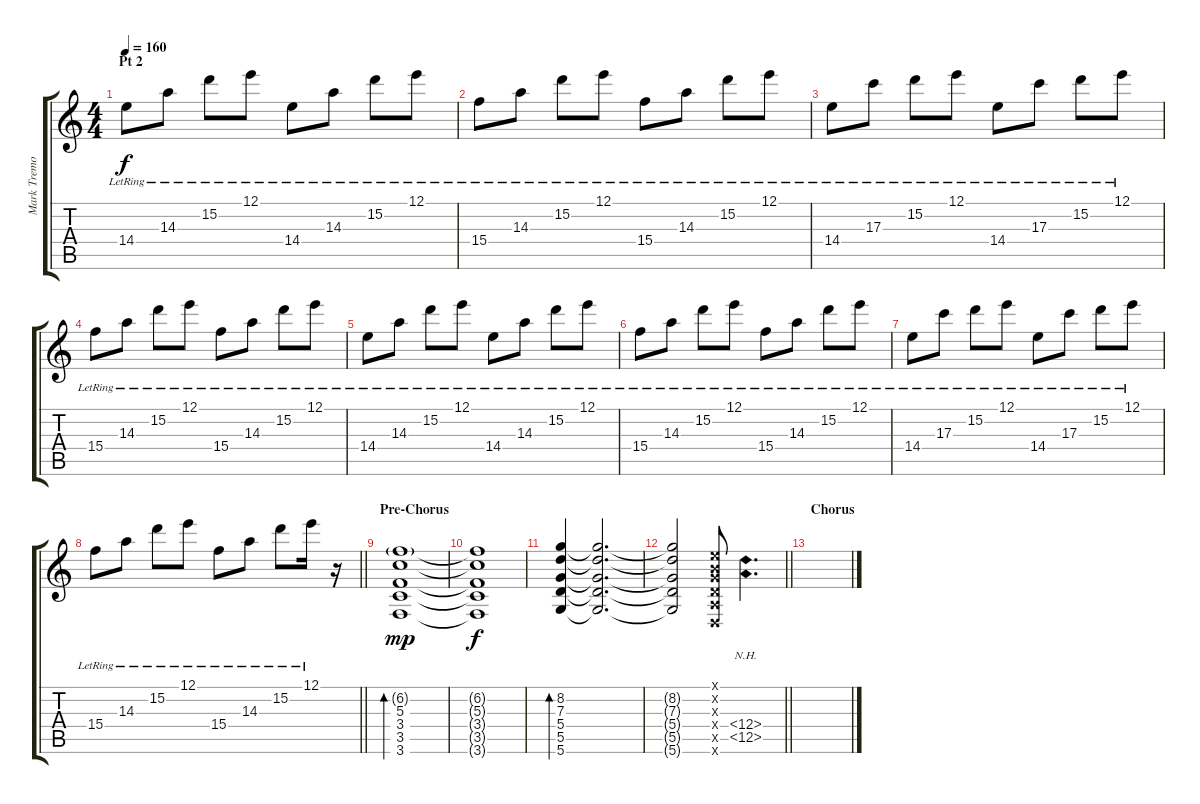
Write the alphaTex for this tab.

\track ("Mark Tremonti [Overdubbed/FX]" "Mark Tremo") {instrument distortionguitar}
\staff {score tabs}
\tuning (E4 B3 G3 D3 A2 D2) {hide}
\ts (4 4)
\section ("" "Pt 2")
\tempo 160
\clef g2
\ks c
14.4{lr}.8{dy f} 14.3{lr}.8 15.2{lr}.8 12.1{lr}.8 14.4{lr}.8 14.3{lr}.8 15.2{lr}.8 12.1{lr}.8 |
15.4{lr}.8 14.3{lr}.8 15.2{lr}.8 12.1{lr}.8 15.4{lr}.8 14.3{lr}.8 15.2{lr}.8 12.1{lr}.8 |
14.4{lr}.8 17.3{lr}.8 15.2{lr}.8 12.1{lr}.8 14.4{lr}.8 17.3{lr}.8 15.2{lr}.8 12.1{lr}.8 |
15.4{lr}.8 14.3{lr}.8 15.2{lr}.8 12.1{lr}.8 15.4{lr}.8 14.3{lr}.8 15.2{lr}.8 12.1{lr}.8 |
14.4{lr}.8 14.3{lr}.8 15.2{lr}.8 12.1{lr}.8 14.4{lr}.8 14.3{lr}.8 15.2{lr}.8 12.1{lr}.8 |
15.4{lr}.8 14.3{lr}.8 15.2{lr}.8 12.1{lr}.8 15.4{lr}.8 14.3{lr}.8 15.2{lr}.8 12.1{lr}.8 |
14.4{lr}.8 17.3{lr}.8 15.2{lr}.8 12.1{lr}.8 14.4{lr}.8 17.3{lr}.8 15.2{lr}.8 12.1{lr}.8 |
\barLineRight lightlight
15.4{lr}.8 14.3{lr}.8 15.2{lr}.8 12.1{lr}.8 15.4{lr}.8 14.3{lr}.8 15.2{lr}.8 12.1{lr}.16 r.16{volume 9} |
\section ("" "Pre-Chorus")
(6.2{g} 5.3 3.4 3.5 3.6).1{bd 120 dy mp volume 2 balance 2} |
(6.2{t} 5.3{t} 3.4{t} 3.5{t} 3.6{t}).1{dy f} |
(8.2 7.3 5.4 5.5 5.6).4{bd 60 volume 7} (8.2{t} 7.3{t} 5.4{t} 5.5{t} 5.6{t}).2{d volume 4} |
\barLineRight lightlight
(8.2{t} 7.3{t} 5.4{t} 5.5{t} 5.6{t}).2{volume 11} (0.1{x} 0.2{x} 0.3{x} 0.4{x} 0.5{x} 0.6{x}).8 (12.4{nh} 12.5{nh}).4{d instrument distortionguitar} |
\section ("" "Chorus")
